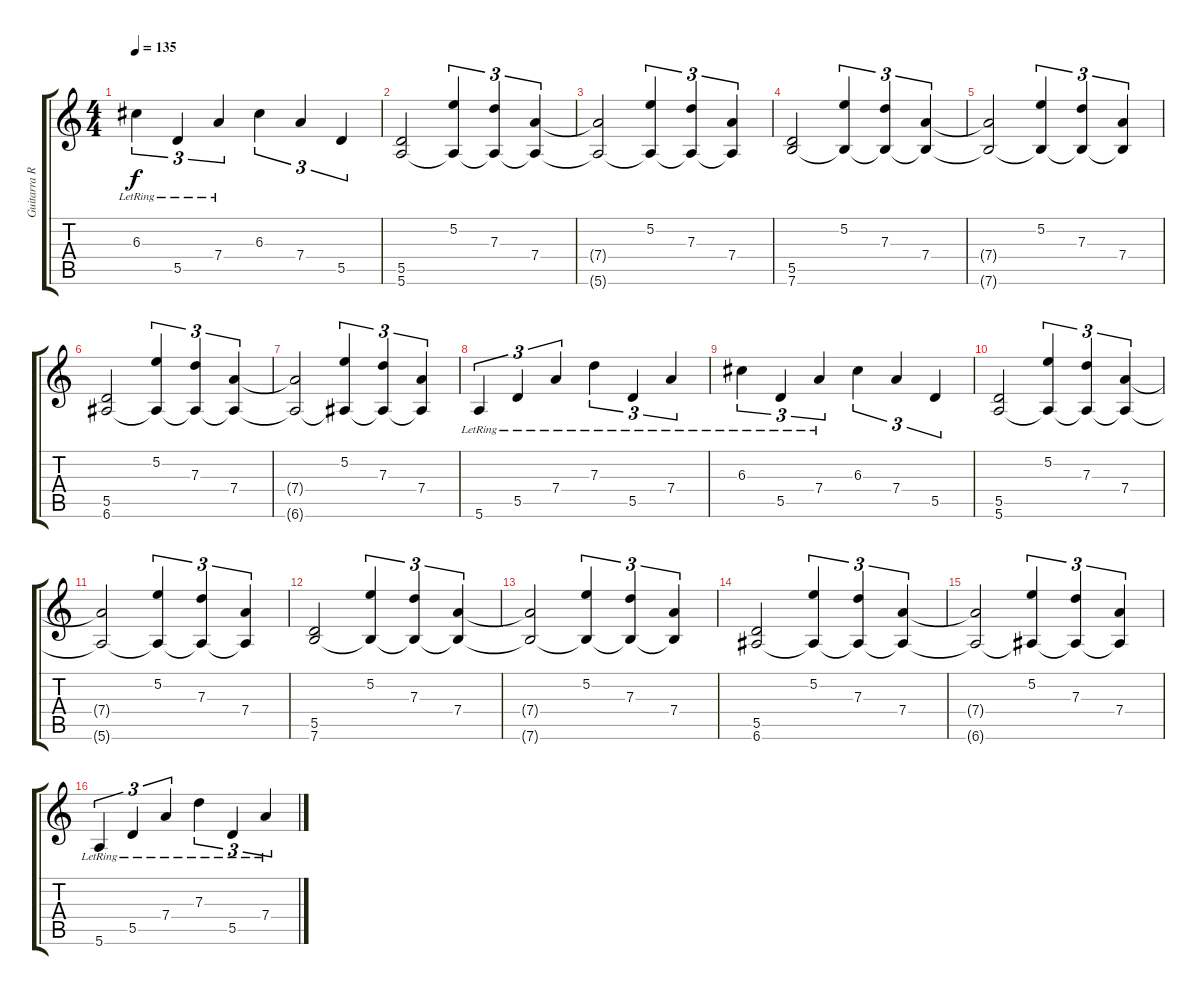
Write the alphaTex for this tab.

\track ("Guitarra Rítmica" "Guitarra R") {instrument acousticguitarnylon}
\staff {score tabs}
\tuning (E4 B3 G3 D3 A2 E2) {hide}
\ts (4 4)
\tempo 135
\clef g2
\ks c
6.3{lr}.4{tu (3 2) dy f} 5.5{lr}.4{tu (3 2)} 7.4{lr}.4{tu (3 2)} 6.3.4{tu (3 2)} 7.4.4{tu (3 2)} 5.5.4{tu (3 2)} |
(5.5 5.6).2{volume 10 instrument distortionguitar} (5.2 5.6{t}).4{tu (3 2)} (7.3 5.6{t}).4{tu (3 2)} (7.4 5.6{t}).4{tu (3 2)} |
(7.4{t} 5.6{t}).2 (5.2 5.6{t}).4{tu (3 2)} (7.3 5.6{t}).4{tu (3 2)} (7.4 5.6{t}).4{tu (3 2)} |
(5.5 7.6).2 (5.2 7.6{t}).4{tu (3 2)} (7.3 7.6{t}).4{tu (3 2)} (7.4 7.6{t}).4{tu (3 2)} |
(7.4{t} 7.6{t}).2 (5.2 7.6{t}).4{tu (3 2)} (7.3 7.6{t}).4{tu (3 2)} (7.4 7.6{t}).4{tu (3 2)} |
(5.5 6.6).2 (5.2 6.6{t}).4{tu (3 2)} (7.3 6.6{t}).4{tu (3 2)} (7.4 6.6{t}).4{tu (3 2)} |
(7.4{t} 6.6{t}).2 (5.2 6.6{t}).4{tu (3 2)} (7.3 6.6{t}).4{tu (3 2)} (7.4 6.6{t}).4{tu (3 2)} |
5.6{lr}.4{tu (3 2)} 5.5{lr}.4{tu (3 2)} 7.4{lr}.4{tu (3 2)} 7.3{lr}.4{tu (3 2)} 5.5{lr}.4{tu (3 2)} 7.4{lr}.4{tu (3 2)} |
6.3{lr}.4{tu (3 2)} 5.5{lr}.4{tu (3 2)} 7.4{lr}.4{tu (3 2)} 6.3.4{tu (3 2)} 7.4.4{tu (3 2)} 5.5.4{tu (3 2)} |
(5.5 5.6).2{volume 10 instrument distortionguitar} (5.2 5.6{t}).4{tu (3 2)} (7.3 5.6{t}).4{tu (3 2)} (7.4 5.6{t}).4{tu (3 2)} |
(7.4{t} 5.6{t}).2 (5.2 5.6{t}).4{tu (3 2)} (7.3 5.6{t}).4{tu (3 2)} (7.4 5.6{t}).4{tu (3 2)} |
(5.5 7.6).2 (5.2 7.6{t}).4{tu (3 2)} (7.3 7.6{t}).4{tu (3 2)} (7.4 7.6{t}).4{tu (3 2)} |
(7.4{t} 7.6{t}).2 (5.2 7.6{t}).4{tu (3 2)} (7.3 7.6{t}).4{tu (3 2)} (7.4 7.6{t}).4{tu (3 2)} |
(5.5 6.6).2 (5.2 6.6{t}).4{tu (3 2)} (7.3 6.6{t}).4{tu (3 2)} (7.4 6.6{t}).4{tu (3 2)} |
(7.4{t} 6.6{t}).2 (5.2 6.6{t}).4{tu (3 2)} (7.3 6.6{t}).4{tu (3 2)} (7.4 6.6{t}).4{tu (3 2)} |
5.6{lr}.4{tu (3 2)} 5.5{lr}.4{tu (3 2)} 7.4{lr}.4{tu (3 2)} 7.3{lr}.4{tu (3 2)} 5.5{lr}.4{tu (3 2)} 7.4{lr}.4{tu (3 2)}
